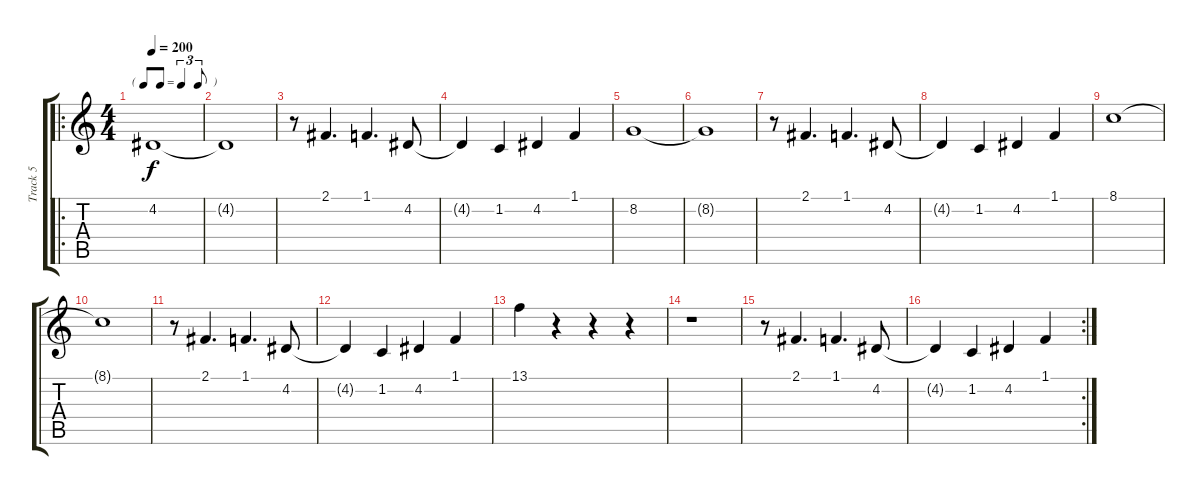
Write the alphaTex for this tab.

\track ("Track 5" "Track 5") {instrument trumpet}
\staff {score tabs}
\tuning (E4 B3 G3 D3 A2 E2) {hide}
\ro
\ts (4 4)
\tf triplet8th
\tempo 200
\clef g2
\ks c
4.2.1{dy f instrument trumpet} |
4.2{t}.1 |
r.8 2.1.4{d} 1.1.4{d} 4.2.8 |
4.2{t}.4 1.2.4 4.2.4 1.1.4 |
8.2.1 |
8.2{t}.1 |
r.8 2.1.4{d} 1.1.4{d} 4.2.8 |
4.2{t}.4 1.2.4 4.2.4 1.1.4 |
8.1.1 |
8.1{t}.1 |
r.8 2.1.4{d} 1.1.4{d} 4.2.8 |
4.2{t}.4 1.2.4 4.2.4 1.1.4 |
13.1.4 r.4 r.4 r.4 |
r.1 |
r.8 2.1.4{d} 1.1.4{d} 4.2.8 |
\rc 2
4.2{t}.4 1.2.4 4.2.4 1.1.4
